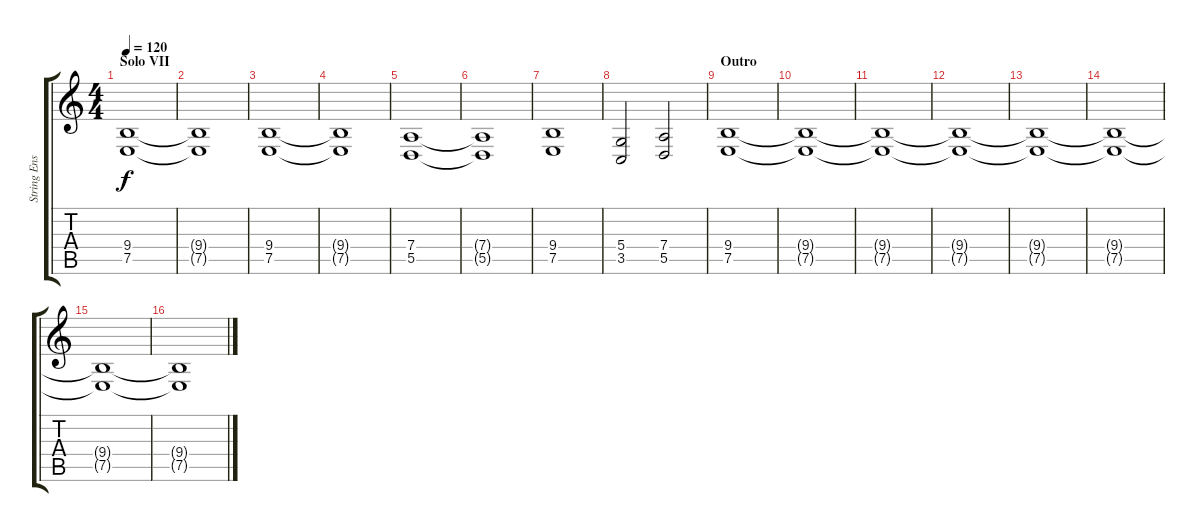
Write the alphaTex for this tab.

\track ("String Ensemble 1" "String Ens") {instrument stringensemble1}
\staff {score tabs}
\tuning (E4 B3 G3 D3 A2 E2) {hide}
\ts (4 4)
\section ("" "Solo VII")
\tempo 120
\clef g2
\ks c
(9.4 7.5).1{dy f} |
(9.4{t} 7.5{t}).1 |
(9.4 7.5).1 |
(9.4{t} 7.5{t}).1 |
(7.4 5.5).1 |
(7.4{t} 5.5{t}).1 |
(9.4 7.5).1 |
(5.4 3.5).2 (7.4 5.5).2 |
\section ("" "Outro")
(9.4 7.5).1 |
(9.4{t} 7.5{t}).1 |
(9.4{t} 7.5{t}).1{volume 12} |
(9.4{t} 7.5{t}).1 |
(9.4{t} 7.5{t}).1{volume 8} |
(9.4{t} 7.5{t}).1 |
(9.4{t} 7.5{t}).1{volume 6} |
(9.4{t} 7.5{t}).1
